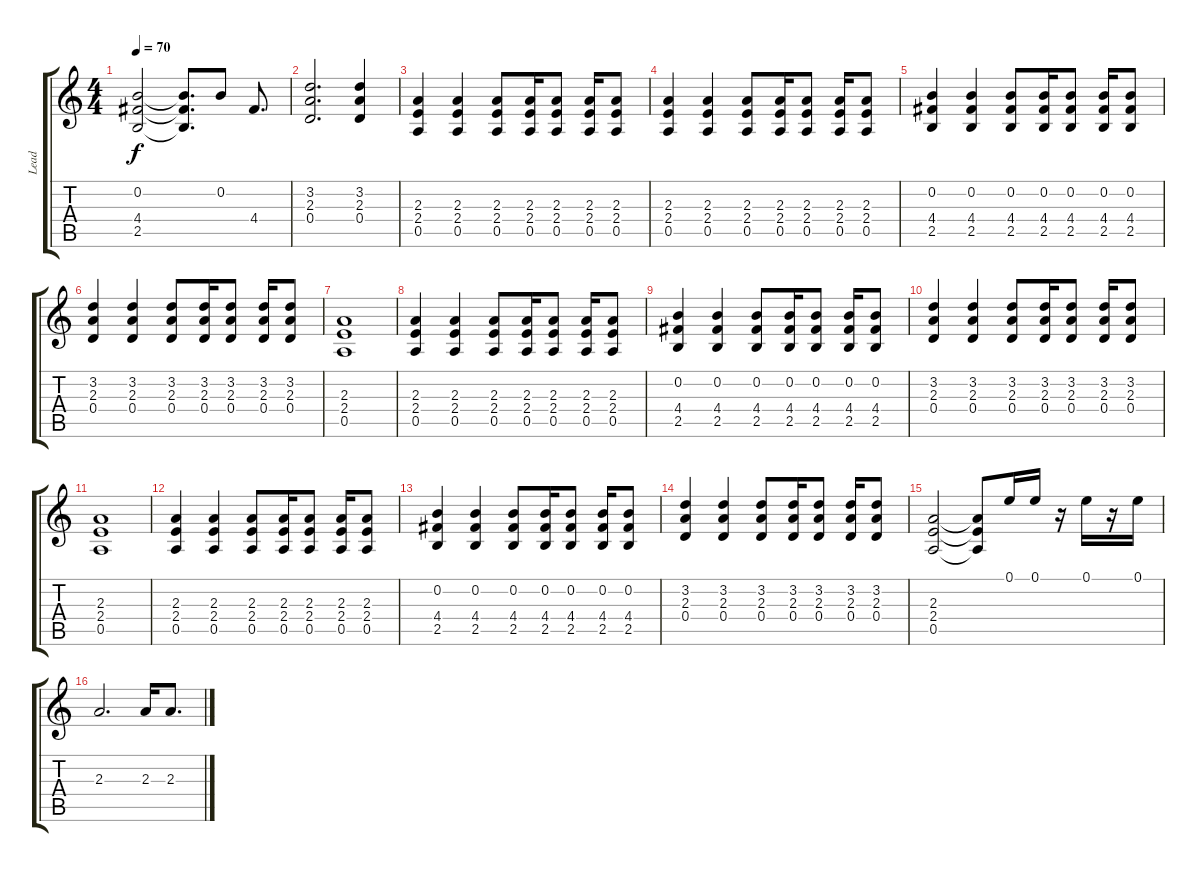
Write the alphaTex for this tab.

\track ("Lead" "Lead") {instrument distortionguitar}
\staff {score tabs}
\tuning (E4 B3 G3 D3 A2 E2) {hide}
\ts (4 4)
\tempo 70
\clef g2
\ks c
(0.2 4.4 2.5).2{dy f} (0.2{t} 4.4{t} 2.5{t}).8{d} 0.2.8 4.4.8{d} |
(3.2 2.3 0.4).2{d} (3.2 2.3 0.4).4 |
(2.3 2.4 0.5).4 (2.3 2.4 0.5).4 (2.3 2.4 0.5).8 (2.3 2.4 0.5).16 (2.3 2.4 0.5).8 (2.3 2.4 0.5).16 (2.3 2.4 0.5).8 |
(2.3 2.4 0.5).4 (2.3 2.4 0.5).4 (2.3 2.4 0.5).8 (2.3 2.4 0.5).16 (2.3 2.4 0.5).8 (2.3 2.4 0.5).16 (2.3 2.4 0.5).8 |
(0.2 4.4 2.5).4 (0.2 4.4 2.5).4 (0.2 4.4 2.5).8 (0.2 4.4 2.5).16 (0.2 4.4 2.5).8 (0.2 4.4 2.5).16 (0.2 4.4 2.5).8 |
(3.2 2.3 0.4).4 (3.2 2.3 0.4).4 (3.2 2.3 0.4).8 (3.2 2.3 0.4).16 (3.2 2.3 0.4).8 (3.2 2.3 0.4).16 (3.2 2.3 0.4).8 |
(2.3 2.4 0.5).1 |
(2.3 2.4 0.5).4 (2.3 2.4 0.5).4 (2.3 2.4 0.5).8 (2.3 2.4 0.5).16 (2.3 2.4 0.5).8 (2.3 2.4 0.5).16 (2.3 2.4 0.5).8 |
(0.2 4.4 2.5).4 (0.2 4.4 2.5).4 (0.2 4.4 2.5).8 (0.2 4.4 2.5).16 (0.2 4.4 2.5).8 (0.2 4.4 2.5).16 (0.2 4.4 2.5).8 |
(3.2 2.3 0.4).4 (3.2 2.3 0.4).4 (3.2 2.3 0.4).8 (3.2 2.3 0.4).16 (3.2 2.3 0.4).8 (3.2 2.3 0.4).16 (3.2 2.3 0.4).8 |
(2.3 2.4 0.5).1 |
(2.3 2.4 0.5).4 (2.3 2.4 0.5).4 (2.3 2.4 0.5).8 (2.3 2.4 0.5).16 (2.3 2.4 0.5).8 (2.3 2.4 0.5).16 (2.3 2.4 0.5).8 |
(0.2 4.4 2.5).4 (0.2 4.4 2.5).4 (0.2 4.4 2.5).8 (0.2 4.4 2.5).16 (0.2 4.4 2.5).8 (0.2 4.4 2.5).16 (0.2 4.4 2.5).8 |
(3.2 2.3 0.4).4 (3.2 2.3 0.4).4 (3.2 2.3 0.4).8 (3.2 2.3 0.4).16 (3.2 2.3 0.4).8 (3.2 2.3 0.4).16 (3.2 2.3 0.4).8 |
(2.3 2.4 0.5).2 (2.3{t} 2.4{t} 0.5{t}).8 0.1.16 0.1.16 r.16 0.1.16 r.16 0.1.16 |
2.3.2{d} 2.3.16 2.3.8{d}
